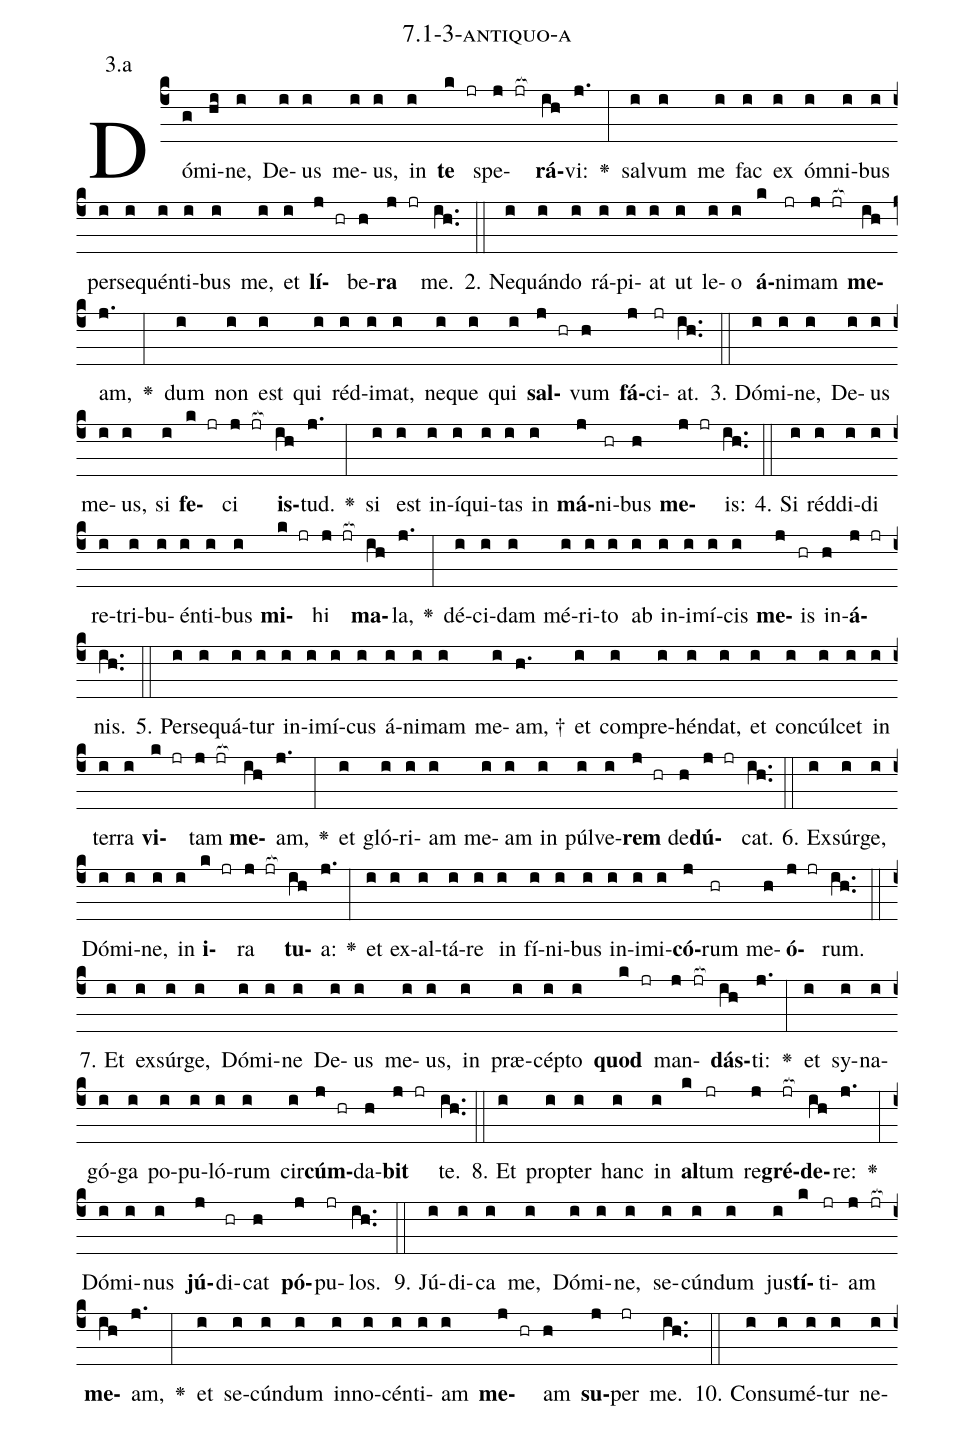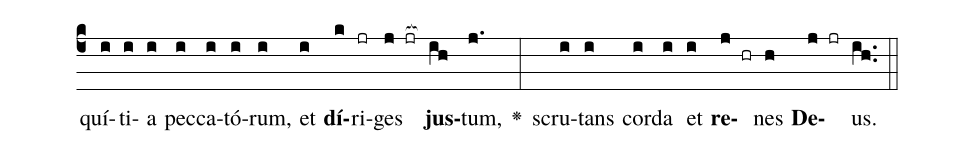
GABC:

name: 7.1-3-antiquo-a;
annotation: 3.a;
%%
(c4)Dó(g)mi(hi)ne,(i) De(i)us(i) me(i)us,(i) in(i) <b>te</b>(k jr) spe(j jr[ocb:1{])<b>rá</b>(ih[ocb:0}])vi:(j.) <v>\greheightstar</v>(:) sal(i)vum(i) me(i) fac(i) ex(i) óm(i)ni(i)bus(i) per(i)se(i)quén(i)ti(i)bus(i) me,(i) et(i) <b>lí</b>(j hr)be(h)<b>ra</b>(j jr) me.(ih..) (::)
2. Ne(i)quán(i)do(i) rá(i)pi(i)at(i) ut(i) le(i)o(i) <b>á</b>(k)ni(jr)mam(j jr[ocb:1{]) <b>me</b>(ih[ocb:0}])am,(j.) <v>\greheightstar</v>(:) dum(i) non(i) est(i) qui(i) réd(i)i(i)mat,(i) ne(i)que(i) qui(i) <b>sal</b>(j hr)vum(h) <b>fá</b>(j)ci(jr)at.(ih..) (::)
3. Dó(i)mi(i)ne,(i) De(i)us(i) me(i)us,(i) si(i) <b>fe</b>(k jr)ci(j jr[ocb:1{]) <b>is</b>(ih[ocb:0}])tud.(j.) <v>\greheightstar</v>(:) si(i) est(i) in(i)í(i)qui(i)tas(i) in(i) <b>má</b>(j)ni(hr)bus(h) <b>me</b>(j jr)is:(ih..) (::)
4. Si(i) réd(i)di(i)di(i) re(i)tri(i)bu(i)én(i)ti(i)bus(i) <b>mi</b>(k jr)hi(j jr[ocb:1{]) <b>ma</b>(ih[ocb:0}])la,(j.) <v>\greheightstar</v>(:) dé(i)ci(i)dam(i) mé(i)ri(i)to(i) ab(i) in(i)i(i)mí(i)cis(i) <b>me</b>(j)is(hr) in(h)<b>á</b>(j jr)nis.(ih..) (::)
5. Per(i)se(i)quá(i)tur(i) in(i)i(i)mí(i)cus(i) á(i)ni(i)mam(i) me(i)am, †(h.) et(i) com(i)pre(i)hén(i)dat,(i) et(i) con(i)cúl(i)cet(i) in(i) ter(i)ra(i) <b>vi</b>(k jr)tam(j jr[ocb:1{]) <b>me</b>(ih[ocb:0}])am,(j.) <v>\greheightstar</v>(:) et(i) gló(i)ri(i)am(i) me(i)am(i) in(i) púl(i)ve(i)<b>rem</b>(j hr) de(h)<b>dú</b>(j jr)cat.(ih..) (::)
6. Ex(i)súr(i)ge,(i) Dó(i)mi(i)ne,(i) in(i) <b>i</b>(k jr)ra(j jr[ocb:1{]) <b>tu</b>(ih[ocb:0}])a:(j.) <v>\greheightstar</v>(:) et(i) ex(i)al(i)tá(i)re(i) in(i) fí(i)ni(i)bus(i) in(i)i(i)mi(i)<b>có</b>(j)rum(hr) me(h)<b>ó</b>(j jr)rum.(ih..) (::)
7. Et(i) ex(i)súr(i)ge,(i) Dó(i)mi(i)ne(i) De(i)us(i) me(i)us,(i) in(i) præ(i)cép(i)to(i) <b>quod</b>(k jr) man(j jr[ocb:1{])<b>dás</b>(ih[ocb:0}])ti:(j.) <v>\greheightstar</v>(:) et(i) sy(i)na(i)gó(i)ga(i) po(i)pu(i)ló(i)rum(i) cir(i)<b>cúm</b>(j hr)da(h)<b>bit</b>(j jr) te.(ih..) (::)
8. Et(i) prop(i)ter(i) hanc(i) in(i) <b>al</b>(k)tum(jr) re(j)<b>gré</b>(jr[ocb:1{])<b>de</b>(ih[ocb:0}])re:(j.) <v>\greheightstar</v>(:) Dó(i)mi(i)nus(i) <b>jú</b>(j)di(hr)cat(h) <b>pó</b>(j)pu(jr)los.(ih..) (::)
9. Jú(i)di(i)ca(i) me,(i) Dó(i)mi(i)ne,(i) se(i)cún(i)dum(i) jus(i)<b>tí</b>(k)ti(jr)am(j jr[ocb:1{]) <b>me</b>(ih[ocb:0}])am,(j.) <v>\greheightstar</v>(:) et(i) se(i)cún(i)dum(i) in(i)no(i)cén(i)ti(i)am(i) <b>me</b>(j hr)am(h) <b>su</b>(j)per(jr) me.(ih..) (::)
10. Con(i)su(i)mé(i)tur(i) ne(i)quí(i)ti(i)a(i) pec(i)ca(i)tó(i)rum,(i) et(i) <b>dí</b>(k)ri(jr)ges(j jr[ocb:1{]) <b>jus</b>(ih[ocb:0}])tum,(j.) <v>\greheightstar</v>(:) scru(i)tans(i) cor(i)da(i) et(i) <b>re</b>(j hr)nes(h) <b>De</b>(j jr)us.(ih..) (::)
